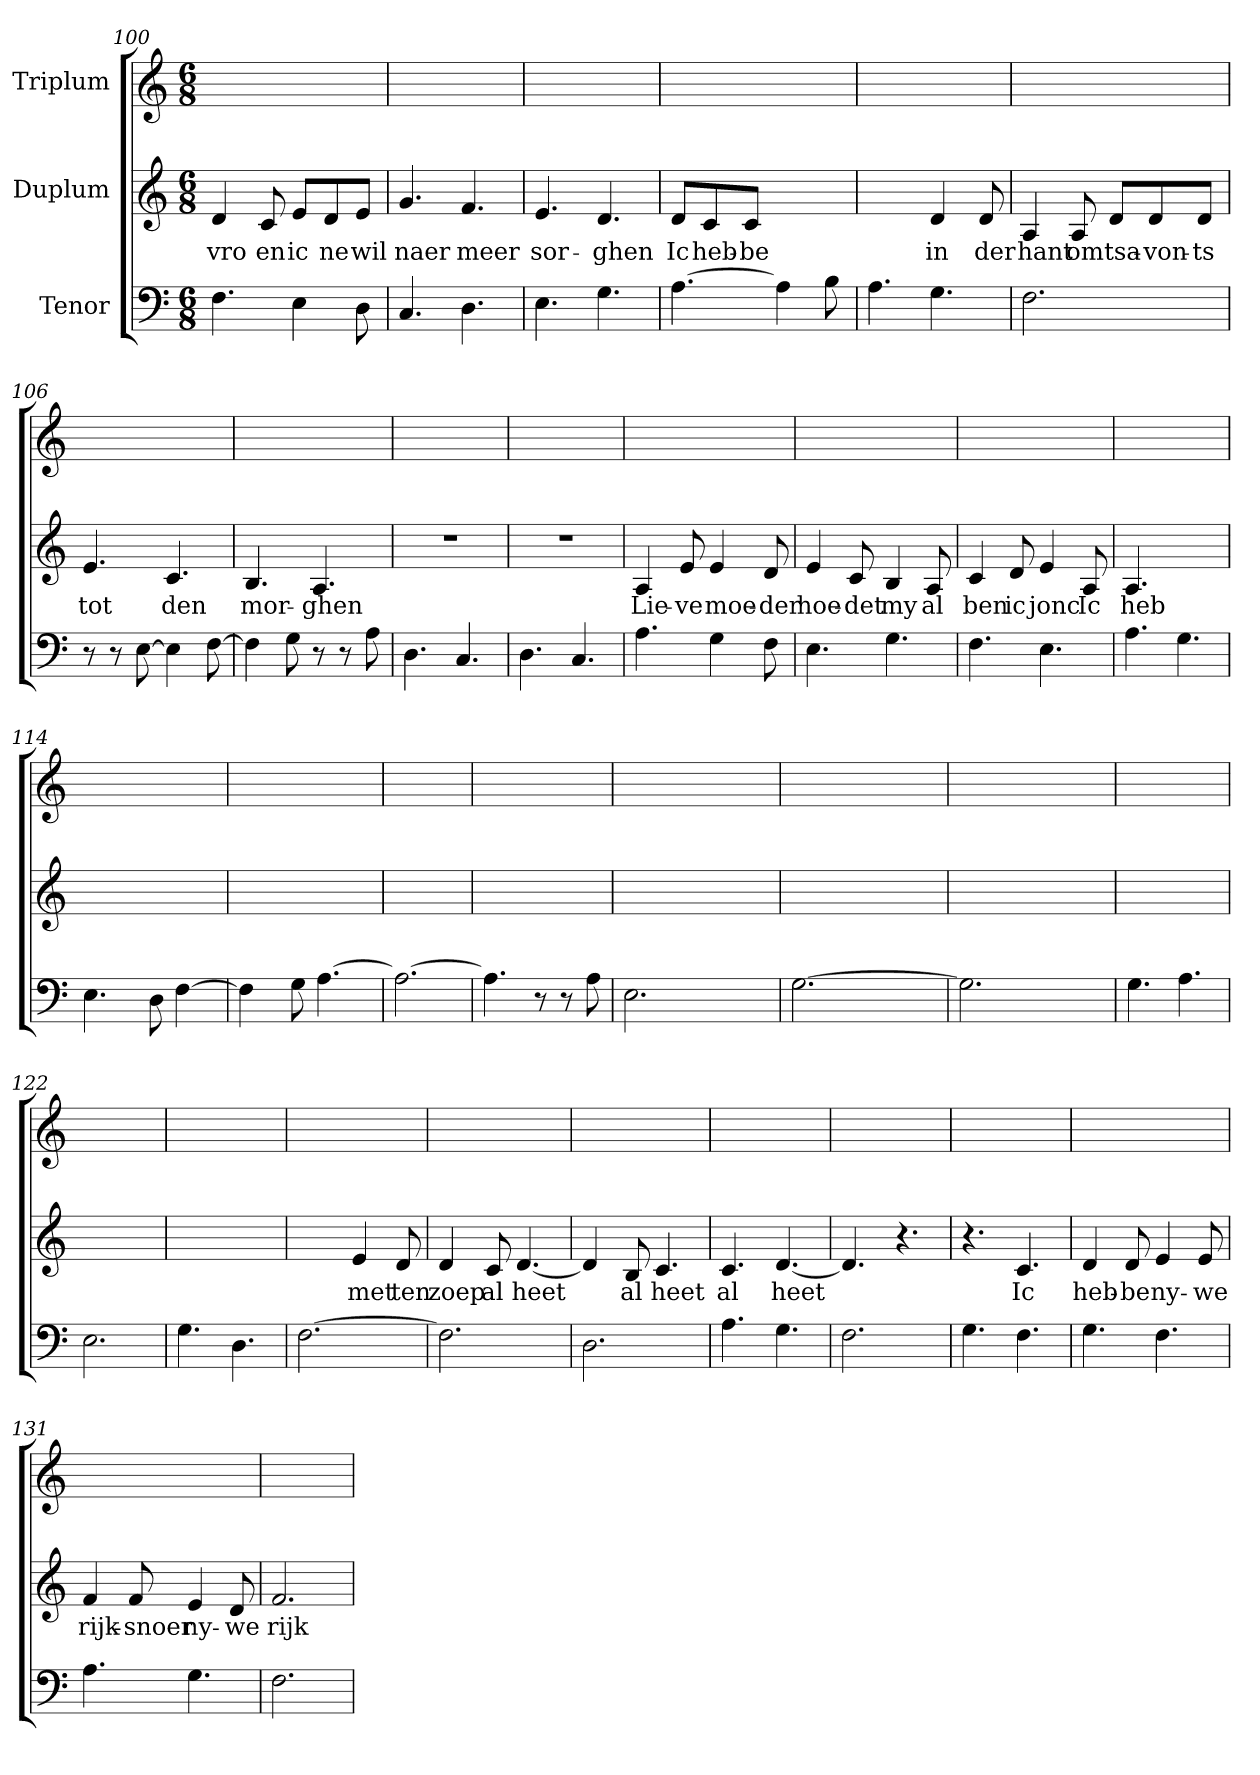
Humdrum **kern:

**kern	**kern	**text	**kern
*part3	*part2	*part2	*part1
*staff3	*staff2	*staff2	*staff1
*I"Tenor	*I"Duplum	*	*I"Triplum
*clefF4	*clefG2	*	*clefG2
*k[]	*k[]	*	*k[]
*C:	*C:	*	*C:
*M6/8	*M6/8	*	*M6/8
=100	=100	=100	=100
!	!	!LO:LY:b	!
4.F\	4d/	vro	2.ryy
!	!	!LO:LY:b	!
.	8c/	en	.
!	!	!LO:LY:b	!
4E\	8e/L	ic	.
!	!	!LO:LY:b	!
.	8d/	ne	.
!	!	!LO:LY:b	!
8D\	8e/J	wil	.
=101	=101	=101	=101
!	!	!LO:LY:b	!
4.C/	4.g/	naer	2.ryy
!	!	!LO:LY:b	!
4.D\	4.f/	meer	.
!!LO:PB:g=z
=102	=102	=102	=102
!	!	!LO:LY:b	!
4.E\	4.e/	sor-	2.ryy
!	!	!LO:LY:b	!
4.G\	4.d/	-ghen	.
=103	=103	=103	=103
!	!	!LO:LY:b	!
[4.A\	8d/L	Ic	2.ryy
!	!	!LO:LY:b	!
.	8c/	heb-	.
!	!	!LO:LY:b	!
.	8c/J	-be	.
4A\]	4.ryy	.	.
8B\	.	.	.
=104	=104	=104	=104
4.A\	4.ryy	.	2.ryy
!	!	!LO:LY:b	!
4.G\	4d/	in	.
!	!	!LO:LY:b	!
.	8d/	der	.
=105	=105	=105	=105
!	!	!LO:LY:b	!
2.F\	4A/	hant	2.ryy
!	!	!LO:LY:b	!
.	8A/	om	.
!	!	!LO:LY:b	!
.	8d/L	tsa-	.
!	!	!LO:LY:b	!
.	8d/	-von-	.
!	!	!LO:LY:b	!
.	8d/J	-ts	.
=106	=106	=106	=106
!	!	!LO:LY:b	!
8r	4.e/	tot	2.ryy
8r	.	.	.
[8E\	.	.	.
!	!	!LO:LY:b	!
4E\]	4.c/	den	.
[8F\	.	.	.
=107	=107	=107	=107
!	!	!LO:LY:b	!
4F\]	4.B/	mor-	2.ryy
8G\	.	.	.
!	!	!LO:LY:b	!
8r	4.A/	-ghen	.
8r	.	.	.
8A\	.	.	.
=108	=108	=108	=108
4.D\	2.r	.	2.ryy
4.C/	.	.	.
=109	=109	=109	=109
4.D\	2.r	.	2.ryy
4.C/	.	.	.
=110	=110	=110	=110
!	!	!LO:LY:b	!
4.A\	4A/	Lie-	2.ryy
!	!	!LO:LY:b	!
.	8e/	-ve	.
!	!	!LO:LY:b	!
4G\	4e/	moe-	.
!	!	!LO:LY:b	!
8F\	8d/	-der	.
!!LO:LB:g=z
=111	=111	=111	=111
!	!	!LO:LY:b	!
4.E\	4e/	hoe-	2.ryy
!	!	!LO:LY:b	!
.	8c/	-det	.
!	!	!LO:LY:b	!
4.G\	4B/	my	.
!	!	!LO:LY:b	!
.	8A/	al	.
=112	=112	=112	=112
!	!	!LO:LY:b	!
4.F\	4c/	ben	2.ryy
!	!	!LO:LY:b	!
.	8d/	ic	.
!	!	!LO:LY:b	!
4.E\	4e/	jonc	.
!	!	!LO:LY:b	!
.	8A/	Ic	.
=113	=113	=113	=113
!	!	!LO:LY:b	!
4.A\	4.A/	heb	2.ryy
4.G\	4.ryy	.	.
=114	=114	=114	=114
!	!	!LO:LY:b	!
4.E\	4e/yy	veel	2.ryy
!	!	!LO:LY:b	!
.	8e/yy	lie-	.
!	!	!LO:LY:b	!
8D\	8e/Lyy	-ver	.
!	!	!LO:LY:b	!
[4F\	8e/yy	en	.
!	!	!LO:LY:b	!
.	8e/Jyy	en	.
=115	=115	=115	=115
!	!	!LO:LY:b	!
4F\]	8e/Lyy	man	2.ryy
!	!	!LO:LY:b	!
.	8e/yy	dan	.
!	!	!LO:LY:b	!
8G\	8e/Jyy	du-	.
!	!	!LO:LY:b	!
[4.A\	8e/yy	-sent	.
!	!	!LO:LY:b	!
.	4e/yy	pont	.
=116	=116	=116	=116
2.A\_	2.ryy	.	2.ryy
=117	=117	=117	=117
4.A\]	2.ryy	.	2.ryy
8r	.	.	.
8r	.	.	.
8A\	.	.	.
=118	=118	=118	=118
!	!	!LO:LY:b	!
2.E\	8e/Lyy	lan-	2.ryy
!	!	!LO:LY:b	!
.	8e/yy	-ter-	.
!	!	!LO:LY:b	!
.	8e/Jyy	-ne	.
!	!	!LO:LY:b	!
.	8e/Lyy	ma-	.
!	!	!LO:LY:b	!
.	8e/yy	-ken	.
!	!	!LO:LY:b	!
.	8e/Jyy	lan-	.
!!LO:LB:g=z
=119	=119	=119	=119
!	!	!LO:LY:b	!
[2.G\	8e/Lyy	-ter-	2.ryy
!	!	!LO:LY:b	!
.	8e/yy	-nen	.
!	!	!LO:LY:b	!
.	8e/Jyy	lan-	.
!	!	!LO:LY:b	!
.	8e/Lyy	-ter-	.
!	!	!LO:LY:b	!
.	8e/yy	-nen	.
!	!	!LO:LY:b	!
.	8e/Jyy	plae-	.
=120	=120	=120	=120
!	!	!LO:LY:b	!
2.G\]	8e/Lyy	-cken	2.ryy
!	!	!LO:LY:b	!
.	8e/yy	cram	.
!	!	!LO:LY:b	!
.	8e/Jyy	ic	.
!	!	!LO:LY:b	!
.	8e/Lyy	goe-	.
!	!	!LO:LY:b	!
.	8e/yy	-de	.
!	!	!LO:LY:b	!
.	8e/Jyy	bo-	.
=121	=121	=121	=121
!	!	!LO:LY:b	!
4.G\	4.e/yy	-nen	2.ryy
4.A\	4.ryy	.	.
=122	=122	=122	=122
2.E\	2.ryy	.	2.ryy
=123	=123	=123	=123
4.G\	2.ryy	.	2.ryy
4.D\	.	.	.
=124	=124	=124	=124
[2.F\	4.ryy	.	2.ryy
!	!	!LO:LY:b	!
.	4e/	met	.
!	!	!LO:LY:b	!
.	8d/	ten	.
=125	=125	=125	=125
!	!	!LO:LY:b	!
2.F\]	4d/	zoep	2.ryy
!	!	!LO:LY:b	!
.	8c/	al	.
!	!	!LO:LY:b	!
.	[4.d/	heet	.
=126	=126	=126	=126
2.D\	4d/]	.	2.ryy
!	!	!LO:LY:b	!
.	8B/	al	.
!	!	!LO:LY:b	!
.	4.c/	heet	.
=127	=127	=127	=127
!	!	!LO:LY:b	!
4.A\	4.c/	al	2.ryy
!	!	!LO:LY:b	!
4.G\	[4.d/	heet	.
!!LO:PB:g=z
=128	=128	=128	=128
2.F\	4.d/]	.	2.ryy
.	4.r	.	.
=129	=129	=129	=129
4.G\	4.r	.	2.ryy
!	!	!LO:LY:b	!
4.F\	4.c/	Ic	.
=130	=130	=130	=130
!	!	!LO:LY:b	!
4.G\	4d/	heb-	2.ryy
!	!	!LO:LY:b	!
.	8d/	-be	.
!	!	!LO:LY:b	!
4.F\	4e/	ny-	.
!	!	!LO:LY:b	!
.	8e/	-we	.
=131	=131	=131	=131
!	!	!LO:LY:b	!
4.A\	4f/	rijk-	2.ryy
!	!	!LO:LY:b	!
.	8f/	-snoer	.
!	!	!LO:LY:b	!
4.G\	4e/	ny-	.
!	!	!LO:LY:b	!
.	8d/	-we	.
=132	=132	=132	=132
!	!	!LO:LY:b	!
2.F\	2.f/	rijk-	2.ryy
=	=	=	=
*-	*-	*-	*-
